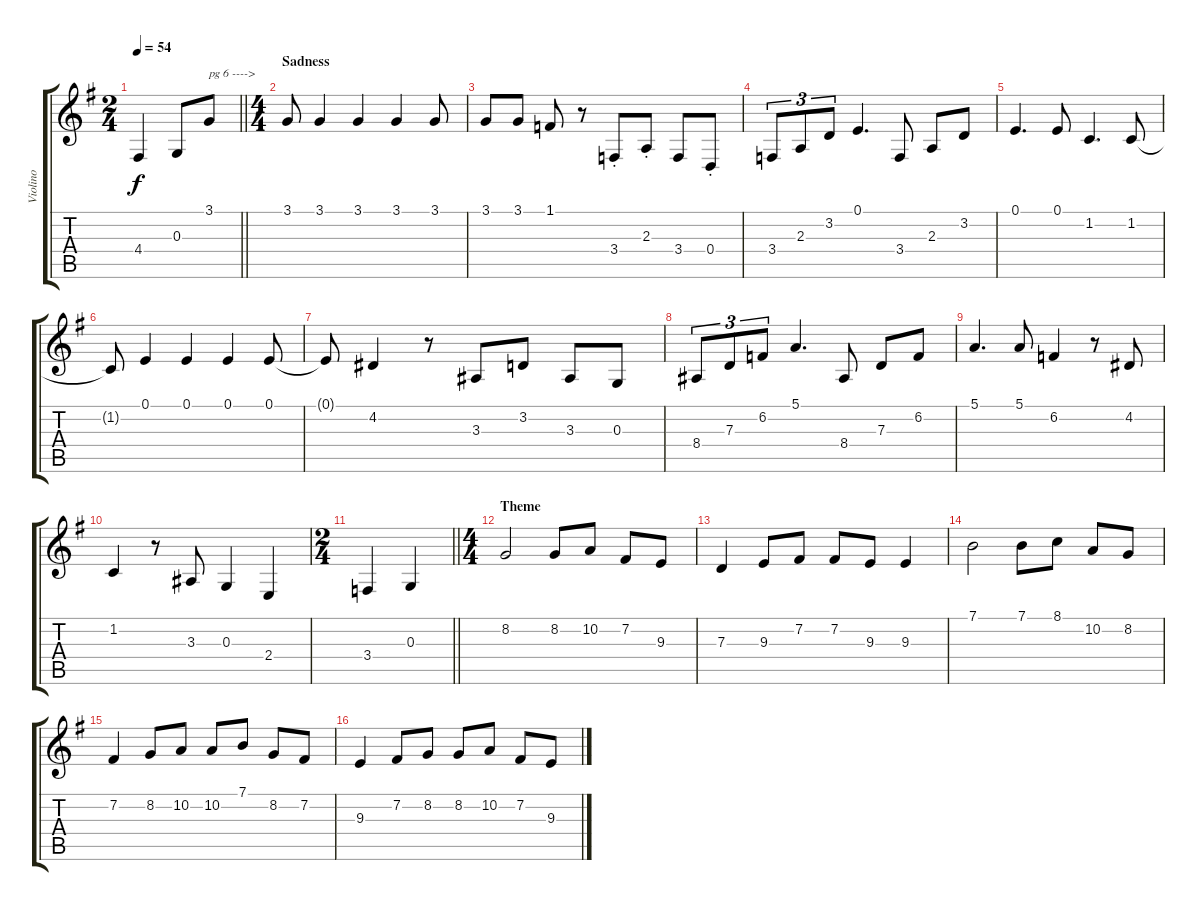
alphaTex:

\track ("Violino" "Violino") {instrument stringensemble1}
\staff {score tabs}
\tuning (E4 B3 G3 D3 A2 E2) {hide}
\ts (2 4)
\tempo 54
\clef g2
\barLineRight lightlight
\ks g
4.4.4{dy f} 0.3.8 3.1.8{txt "pg 6 ---->"} |
\ts (4 4)
\section ("" "Sadness")
3.1.8 3.1.4 3.1.4 3.1.4 3.1.8 |
3.1.8 3.1.8 1.1.8 r.8 3.4{st}.8 2.3{st}.8 3.4.8 0.4{st}.8 |
3.4.8{tu (3 2)} 2.3.8{tu (3 2)} 3.2.8{tu (3 2)} 0.1.4{d} 3.4.8 2.3.8 3.2.8 |
0.1.4{d} 0.1.8 1.2.4{d} 1.2.8 |
1.2{t}.8 0.1.4 0.1.4 0.1.4 0.1.8 |
0.1{t}.8 4.2.4 r.8 3.3.8 3.2.8 3.3.8 0.3.8 |
8.4.8{tu (3 2)} 7.3.8{tu (3 2)} 6.2.8{tu (3 2)} 5.1.4{d} 8.4.8 7.3.8 6.2.8 |
5.1.4{d} 5.1.8 6.2.4 r.8 4.2.8 |
1.2.4 r.8 3.3.8 0.3.4 2.4.4 |
\ts (2 4)
\barLineRight lightlight
3.4.4 0.3.4 |
\ts (4 4)
\section ("" "Theme")
8.2.2 8.2.8 10.2.8 7.2.8 9.3.8 |
7.3.4 9.3.8 7.2.8 7.2.8 9.3.8 9.3.4 |
7.1.2 7.1.8 8.1.8 10.2.8 8.2.8 |
7.2.4 8.2.8 10.2.8 10.2.8 7.1.8 8.2.8 7.2.8 |
9.3.4 7.2.8 8.2.8 8.2.8 10.2.8 7.2.8 9.3.8
